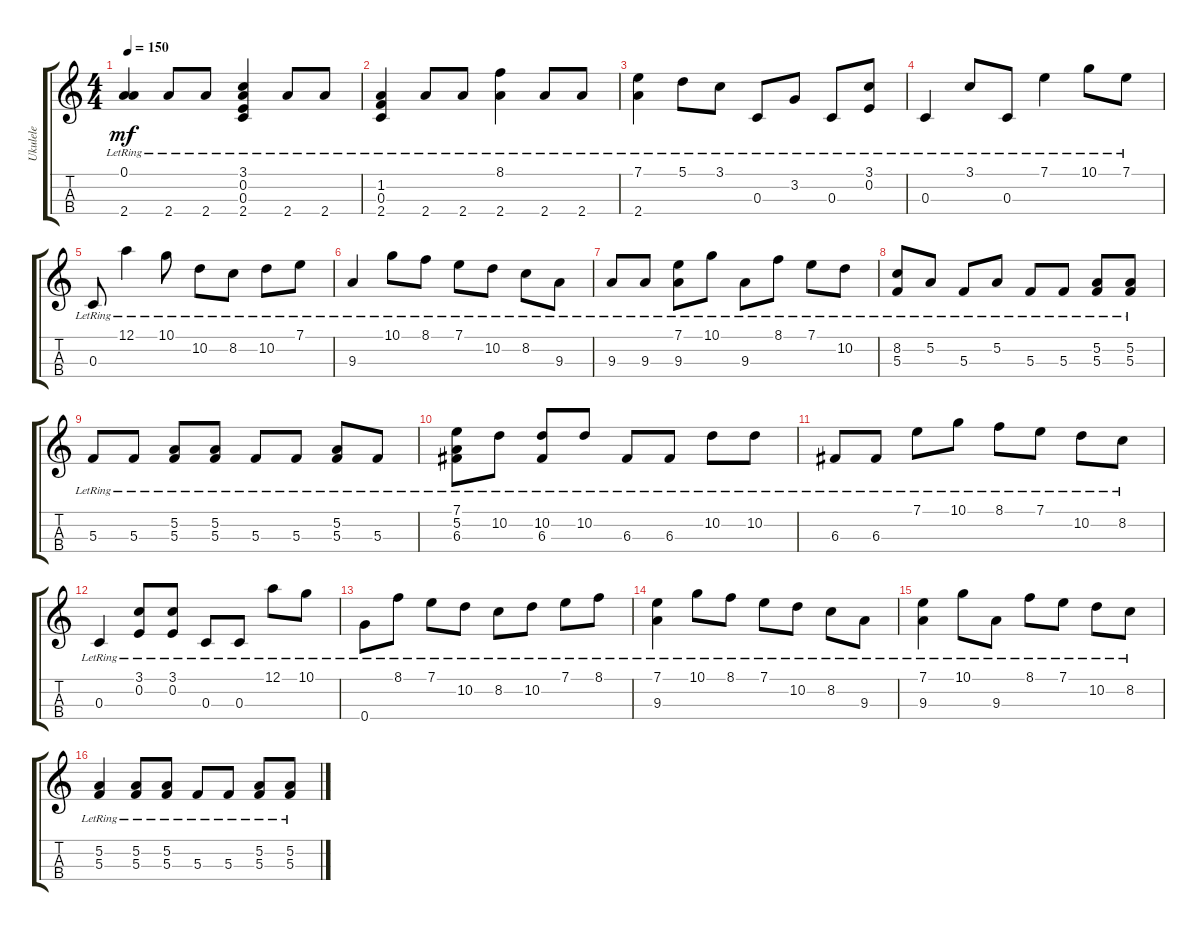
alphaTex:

\track ("Ukulele" "Ukulele") {instrument shamisen}
\staff {score tabs}
\tuning (A4 E4 C4 G4) {hide}
\ts (4 4)
\tempo 150
\clef g2
\ks c
(0.1{lr} 2.4{lr}).4{dy mf} 2.4{lr}.8 2.4{lr}.8 (3.1{lr} 0.2{lr} 0.3{lr} 2.4{lr}).4 2.4{lr}.8 2.4{lr}.8 |
(1.2{lr} 0.3{lr} 2.4{lr}).4 2.4{lr}.8 2.4{lr}.8 (8.1{lr} 2.4{lr}).4 2.4{lr}.8 2.4{lr}.8 |
(7.1{lr} 2.4{lr}).4 5.1{lr}.8 3.1{lr}.8 0.3{lr}.8 3.2{lr}.8 0.3{lr}.8 (3.1{lr} 0.2{lr}).8 |
0.3{lr}.4 3.1{lr}.8 0.3{lr}.8 7.1{lr}.4 10.1{lr}.8 7.1{lr}.8 |
0.3{lr}.8 12.1{lr}.4 10.1{lr}.8 10.2{lr}.8 8.2{lr}.8 10.2{lr}.8 7.1{lr}.8 |
9.3{lr}.4 10.1{lr}.8 8.1{lr}.8 7.1{lr}.8 10.2{lr}.8 8.2{lr}.8 9.3{lr}.8 |
9.3{lr}.8 9.3{lr}.8 (7.1{lr} 9.3{lr}).8 10.1{lr}.8 9.3{lr}.8 8.1{lr}.8 7.1{lr}.8 10.2{lr}.8 |
(8.2{lr} 5.3{lr}).8 5.2{lr}.8 5.3{lr}.8 5.2{lr}.8 5.3{lr}.8 5.3{lr}.8 (5.2{lr} 5.3{lr}).8 (5.2{lr} 5.3{lr}).8 |
5.3{lr}.8 5.3{lr}.8 (5.2{lr} 5.3{lr}).8 (5.2{lr} 5.3{lr}).8 5.3{lr}.8 5.3{lr}.8 (5.2{lr} 5.3{lr}).8 5.3{lr}.8 |
(7.1{lr} 5.2{lr} 6.3{lr}).8 10.2{lr}.8 (10.2{lr} 6.3{lr}).8 10.2{lr}.8 6.3{lr}.8 6.3{lr}.8 10.2{lr}.8 10.2{lr}.8 |
6.3{lr}.8 6.3{lr}.8 7.1{lr}.8 10.1{lr}.8 8.1{lr}.8 7.1{lr}.8 10.2{lr}.8 8.2{lr}.8 |
0.3{lr}.4 (3.1{lr} 0.2{lr}).8 (3.1{lr} 0.2{lr}).8 0.3{lr}.8 0.3{lr}.8 12.1{lr}.8 10.1{lr}.8 |
0.4{lr}.8 8.1{lr}.8 7.1{lr}.8 10.2{lr}.8 8.2{lr}.8 10.2{lr}.8 7.1{lr}.8 8.1{lr}.8 |
(7.1{lr} 9.3{lr}).4 10.1{lr}.8 8.1{lr}.8 7.1{lr}.8 10.2{lr}.8 8.2{lr}.8 9.3{lr}.8 |
(7.1{lr} 9.3{lr}).4 10.1{lr}.8 9.3{lr}.8 8.1{lr}.8 7.1{lr}.8 10.2{lr}.8 8.2{lr}.8 |
(5.2{lr} 5.3{lr}).4 (5.2{lr} 5.3{lr}).8 (5.2{lr} 5.3{lr}).8 5.3{lr}.8 5.3{lr}.8 (5.2{lr} 5.3{lr}).8 (5.2{lr} 5.3{lr}).8
